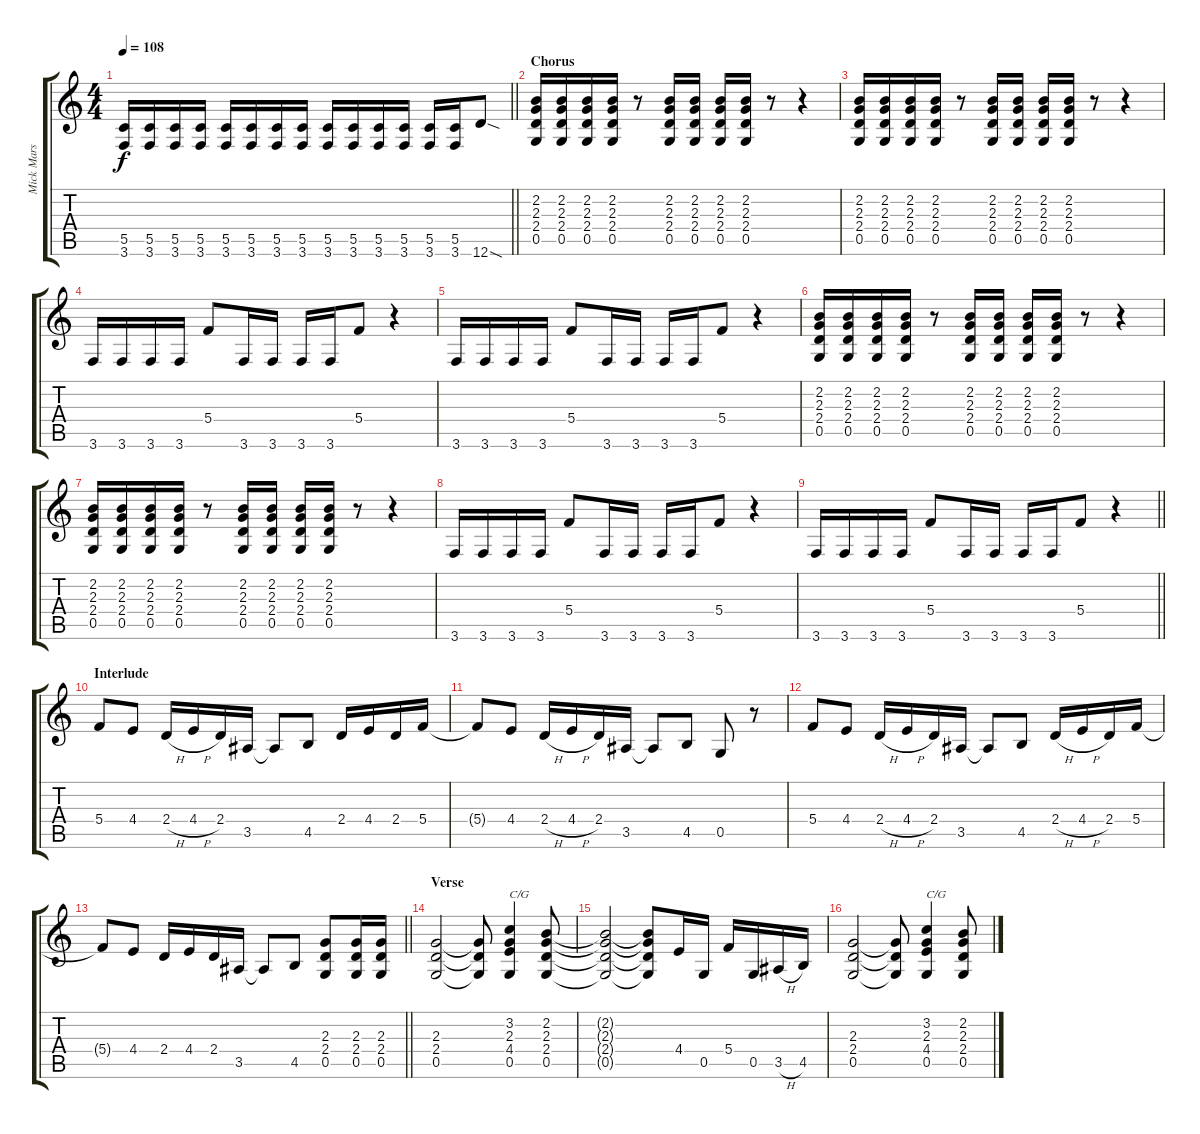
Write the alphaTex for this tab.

\track ("Mick Mars" "Mick Mars") {instrument distortionguitar}
\staff {score tabs}
\tuning (D4 A3 F3 C3 G2 D2) {hide}
\ts (4 4)
\tempo 108
\clef g2
\barLineRight lightlight
\ks c
(5.5 3.6).16{dy f} (5.5 3.6).16 (5.5 3.6).16 (5.5 3.6).16 (5.5 3.6).16 (5.5 3.6).16 (5.5 3.6).16 (5.5 3.6).16 (5.5 3.6).16 (5.5 3.6).16 (5.5 3.6).16 (5.5 3.6).16 (5.5 3.6).16 (5.5 3.6).16 12.6{sod}.8 |
\section ("" "Chorus")
(2.2 2.3 2.4 0.5).16 (2.2 2.3 2.4 0.5).16 (2.2 2.3 2.4 0.5).16 (2.2 2.3 2.4 0.5).16 r.8 (2.2 2.3 2.4 0.5).16 (2.2 2.3 2.4 0.5).16 (2.2 2.3 2.4 0.5).16 (2.2 2.3 2.4 0.5).16 r.8 r.4 |
(2.2 2.3 2.4 0.5).16 (2.2 2.3 2.4 0.5).16 (2.2 2.3 2.4 0.5).16 (2.2 2.3 2.4 0.5).16 r.8 (2.2 2.3 2.4 0.5).16 (2.2 2.3 2.4 0.5).16 (2.2 2.3 2.4 0.5).16 (2.2 2.3 2.4 0.5).16 r.8 r.4 |
3.6.16 3.6.16 3.6.16 3.6.16 5.4.8 3.6.16 3.6.16 3.6.16 3.6.16 5.4.8 r.4 |
3.6.16 3.6.16 3.6.16 3.6.16 5.4.8 3.6.16 3.6.16 3.6.16 3.6.16 5.4.8 r.4 |
(2.2 2.3 2.4 0.5).16 (2.2 2.3 2.4 0.5).16 (2.2 2.3 2.4 0.5).16 (2.2 2.3 2.4 0.5).16 r.8 (2.2 2.3 2.4 0.5).16 (2.2 2.3 2.4 0.5).16 (2.2 2.3 2.4 0.5).16 (2.2 2.3 2.4 0.5).16 r.8 r.4 |
(2.2 2.3 2.4 0.5).16 (2.2 2.3 2.4 0.5).16 (2.2 2.3 2.4 0.5).16 (2.2 2.3 2.4 0.5).16 r.8 (2.2 2.3 2.4 0.5).16 (2.2 2.3 2.4 0.5).16 (2.2 2.3 2.4 0.5).16 (2.2 2.3 2.4 0.5).16 r.8 r.4 |
3.6.16 3.6.16 3.6.16 3.6.16 5.4.8 3.6.16 3.6.16 3.6.16 3.6.16 5.4.8 r.4 |
\barLineRight lightlight
3.6.16 3.6.16 3.6.16 3.6.16 5.4.8 3.6.16 3.6.16 3.6.16 3.6.16 5.4.8 r.4 |
\section ("" "Interlude")
5.4.8 4.4.8 2.4{h}.16 4.4{h}.16 2.4.16 3.5.16 3.5{t}.8 4.5.8 2.4.16 4.4.16 2.4.16 5.4.16 |
5.4{t}.8 4.4.8 2.4{h}.16 4.4{h}.16 2.4.16 3.5.16 3.5{t}.8 4.5.8 0.5.8 r.8 |
5.4.8 4.4.8 2.4{h}.16 4.4{h}.16 2.4.16 3.5.16 3.5{t}.8 4.5.8 2.4{h}.16 4.4{h}.16 2.4.16 5.4.16 |
\barLineRight lightlight
5.4{t}.8 4.4.8 2.4.16 4.4.16 2.4.16 3.5.16 3.5{t}.8 4.5.8 (2.3 2.4 0.5).8 (2.3 2.4 0.5).16 (2.3 2.4 0.5).16 |
\section ("" "Verse")
(2.3 2.4 0.5).2 (2.3{t} 2.4{t} 0.5{t}).8 (3.2 2.3 4.4 0.5).4{txt "C/G"} (2.2 2.3 2.4 0.5).8 |
(2.2{t} 2.3{t} 2.4{t} 0.5{t}).2 (2.2{t} 2.3{t} 2.4{t} 0.5{t}).8 4.4.16 0.5.16 5.4.16 0.5.16 3.5{h}.16 4.5.16 |
(2.3 2.4 0.5).2 (2.3{t} 2.4{t} 0.5{t}).8 (3.2 2.3 4.4 0.5).4{txt "C/G"} (2.2 2.3 2.4 0.5).8
